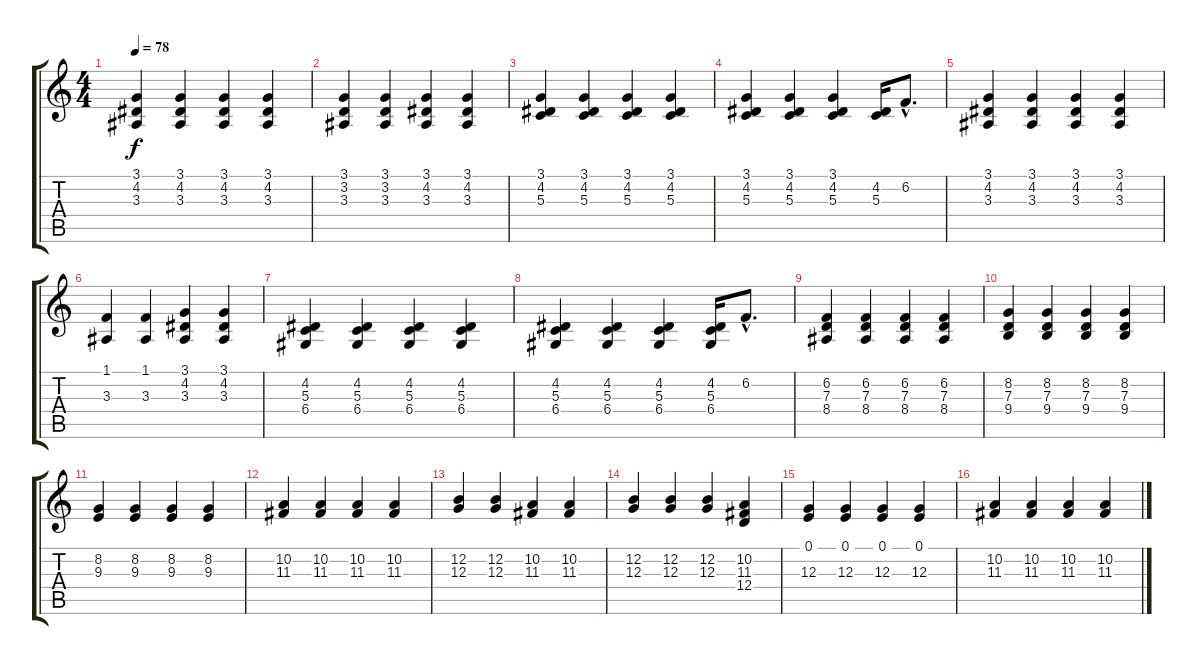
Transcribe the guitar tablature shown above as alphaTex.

\track "" {instrument acousticgrandpiano}
\staff {score tabs}
\tuning (E4 B3 G3 D3 A2 E2) {hide}
\ts (4 4)
\tempo 78
\clef g2
\ks c
(3.1 4.2 3.3).4{dy f} (3.1 4.2 3.3).4 (3.1 4.2 3.3).4 (3.1 4.2 3.3).4 |
(3.1 3.2 3.3).4 (3.1 3.2 3.3).4 (3.1 4.2 3.3).4 (3.1 4.2 3.3).4 |
(3.1 4.2 5.3).4 (3.1 4.2 5.3).4 (3.1 4.2 5.3).4 (3.1 4.2 5.3).4 |
(3.1 4.2 5.3).4 (3.1 4.2 5.3).4 (3.1 4.2 5.3).4 (4.2 5.3).16 6.2{hac}.8{d} |
(3.1 4.2 3.3).4 (3.1 4.2 3.3).4 (3.1 4.2 3.3).4 (3.1 4.2 3.3).4 |
(1.1 3.3).4 (1.1 3.3).4 (3.1 4.2 3.3).4 (3.1 4.2 3.3).4 |
(4.2 5.3 6.4).4 (4.2 5.3 6.4).4 (4.2 5.3 6.4).4 (4.2 5.3 6.4).4 |
(4.2 5.3 6.4).4 (4.2 5.3 6.4).4 (4.2 5.3 6.4).4 (4.2 5.3 6.4).16 6.2{hac}.8{d} |
(6.2 7.3 8.4).4 (6.2 7.3 8.4).4 (6.2 7.3 8.4).4 (6.2 7.3 8.4).4 |
(8.2 7.3 9.4).4 (8.2 7.3 9.4).4 (8.2 7.3 9.4).4 (8.2 7.3 9.4).4 |
(8.2 9.3).4 (8.2 9.3).4 (8.2 9.3).4 (8.2 9.3).4 |
(10.2 11.3).4 (10.2 11.3).4 (10.2 11.3).4 (10.2 11.3).4 |
(12.2 12.3).4 (12.2 12.3).4 (10.2 11.3).4 (10.2 11.3).4 |
(12.2 12.3).4 (12.2 12.3).4 (12.2 12.3).4 (10.2 11.3 12.4).4 |
(0.1 12.3).4 (0.1 12.3).4 (0.1 12.3).4 (0.1 12.3).4 |
(10.2 11.3).4 (10.2 11.3).4 (10.2 11.3).4 (10.2 11.3).4
